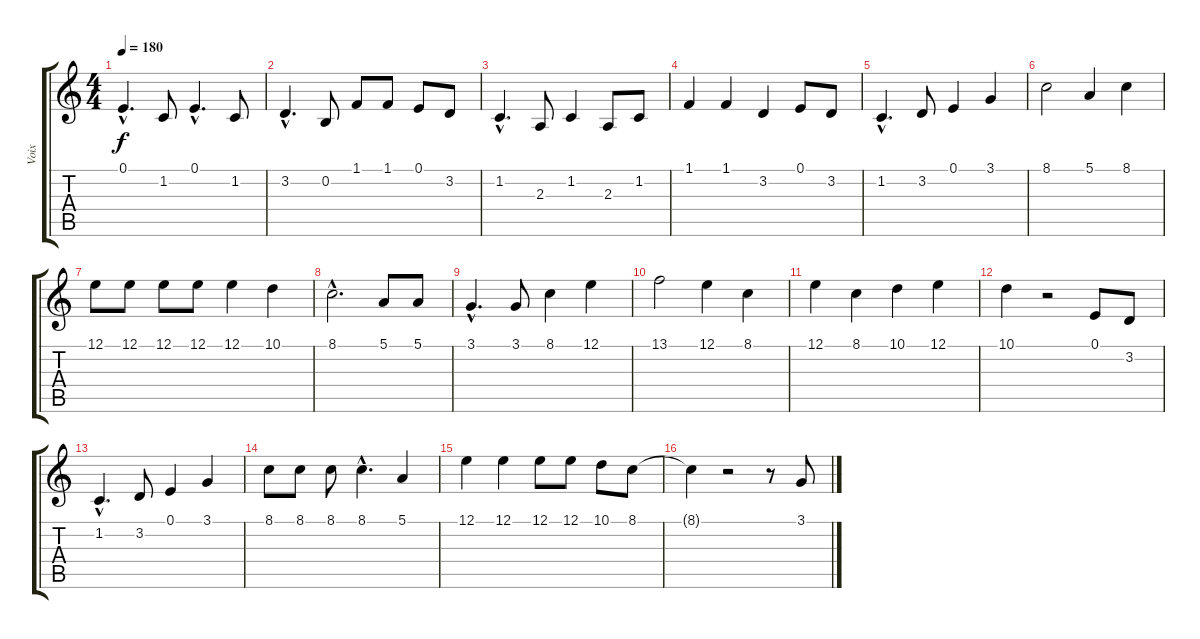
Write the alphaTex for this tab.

\track ("Voix" "Voix") {instrument clarinet}
\staff {score tabs}
\tuning (E4 B3 G3 D3 A2 E2) {hide}
\ts (4 4)
\tempo 180
\clef g2
\ks c
0.1{hac}.4{d dy f} 1.2.8 0.1{hac}.4{d} 1.2.8 |
3.2{hac}.4{d} 0.2.8 1.1.8 1.1.8 0.1.8 3.2.8 |
1.2{hac}.4{d} 2.3.8 1.2.4 2.3.8 1.2.8 |
1.1.4 1.1.4 3.2.4 0.1.8 3.2.8 |
\section ("" "")
1.2{hac}.4{d} 3.2.8 0.1.4 3.1.4 |
8.1.2 5.1.4 8.1.4 |
12.1.8 12.1.8 12.1.8 12.1.8 12.1.4 10.1.4 |
8.1{hac}.2{d} 5.1.8 5.1.8 |
3.1{hac}.4{d} 3.1.8 8.1.4 12.1.4 |
13.1.2 12.1.4 8.1.4 |
12.1.4 8.1.4 10.1.4 12.1.4 |
10.1.4 r.2 0.1.8 3.2.8 |
1.2{hac}.4{d} 3.2.8 0.1.4 3.1.4 |
8.1.8 8.1.8 8.1.8 8.1{hac}.4{d} 5.1.4 |
12.1.4 12.1.4 12.1.8 12.1.8 10.1.8 8.1.8 |
8.1{t}.4 r.2 r.8 3.1.8
